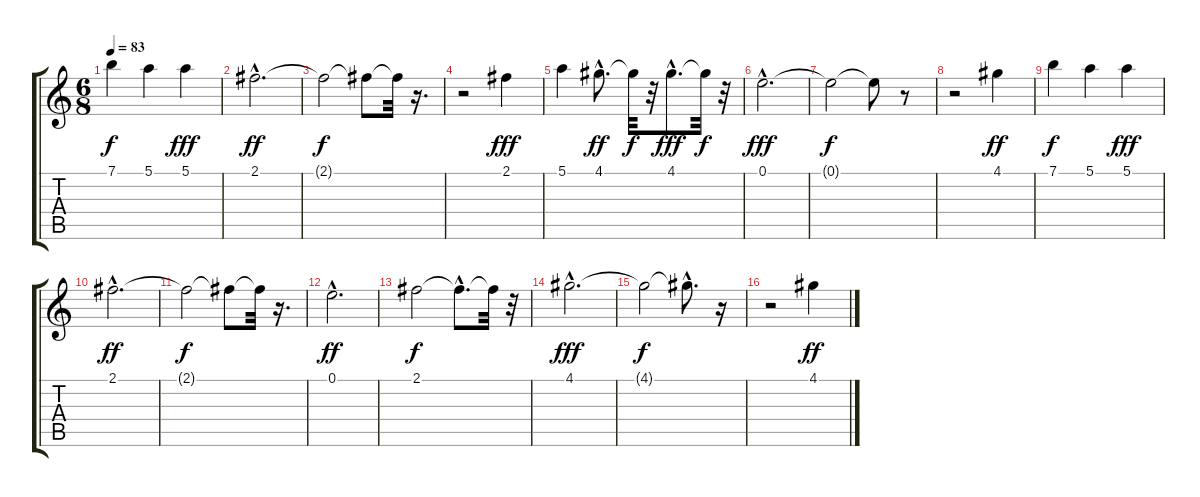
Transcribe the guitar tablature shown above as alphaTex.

\track "" {instrument electricbassfinger}
\staff {score tabs}
\tuning (E4 B3 G3 D3 A2 E2) {hide}
\ts (6 8)
\tempo 83
\clef g2
\ks c
7.1.4{dy f} 5.1.4 5.1.4{dy fff} |
2.1{hac}.2{d dy ff} |
2.1{t}.2{dy f} 2.1{t}.8 2.1{t}.32 r.16{d} |
r.2 2.1.4{dy fff} |
5.1.4 4.1{hac}.8{d dy ff} 4.1{t}.32{dy f} r.32 4.1{hac}.8{d dy fff} 4.1{t}.32{dy f} r.32 |
0.1{hac}.2{d dy fff} |
0.1{t}.2{dy f} 0.1{t}.8 r.8 |
r.2 4.1.4{dy ff} |
7.1.4{dy f} 5.1.4 5.1.4{dy fff} |
2.1{hac}.2{d dy ff} |
2.1{t}.2{dy f} 2.1{t}.8 2.1{t}.32 r.16{d} |
0.1{hac}.2{d dy ff} |
2.1.2{dy f} 2.1{hac t}.8{d} 2.1{t}.32 r.32 |
4.1{hac}.2{d dy fff} |
4.1{t}.2{dy f} 4.1{hac t}.8{d} r.16 |
r.2 4.1.4{dy ff}
